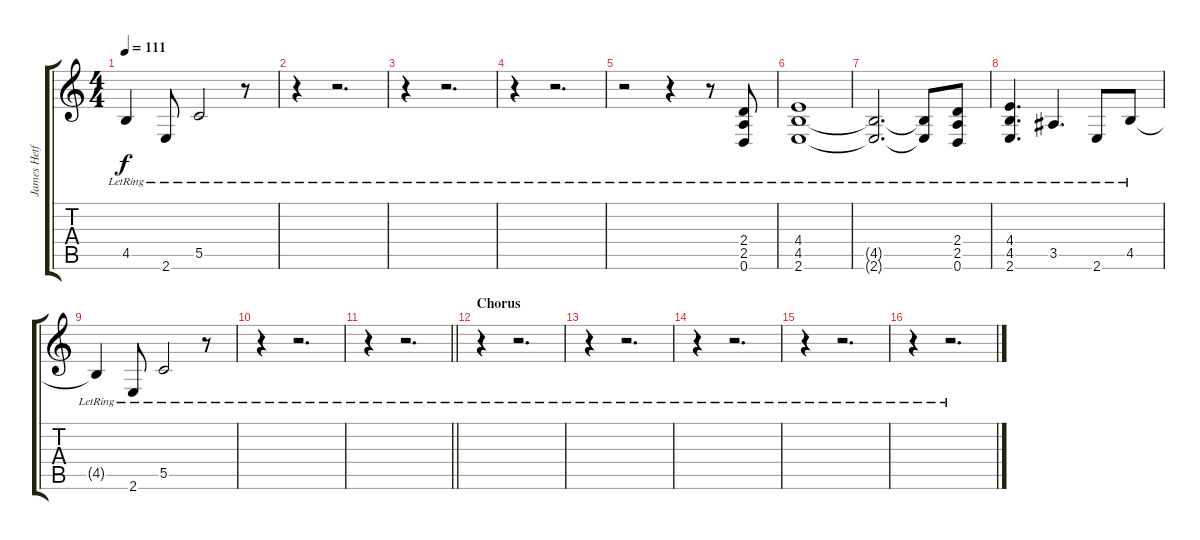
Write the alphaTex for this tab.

\track ("James Hetfield (Clean)" "James Hetf") {instrument acousticguitarsteel}
\staff {score tabs}
\tuning (D4 A3 F3 C3 G2 D2) {hide}
\ts (4 4)
\tempo 111
\clef g2
\ks c
4.5{lr t}.4{dy f} 2.6{lr}.8 5.5{lr}.2 r.8 |
r.4 r.2{d} |
r.4 r.2{d} |
r.4 r.2{d} |
r.2 r.4 r.8 (2.4 2.5{lr} 0.6{lr}).8 |
(4.4 4.5{lr} 2.6{lr}).1 |
(4.5{lr t} 2.6{lr t}).2{d} (4.5{lr t} 2.6{lr t}).8 (2.4 2.5{lr} 0.6{lr}).8 |
(4.4 4.5{lr} 2.6{lr}).4{d} 3.5{lr}.4{d} 2.6{lr}.8 4.5{lr}.8 |
4.5{lr t}.4 2.6{lr}.8 5.5{lr}.2 r.8 |
r.4 r.2{d} |
\barLineRight lightlight
r.4 r.2{d} |
\section ("" "Chorus")
r.4 r.2{d} |
r.4 r.2{d} |
r.4 r.2{d} |
r.4 r.2{d} |
r.4 r.2{d}
